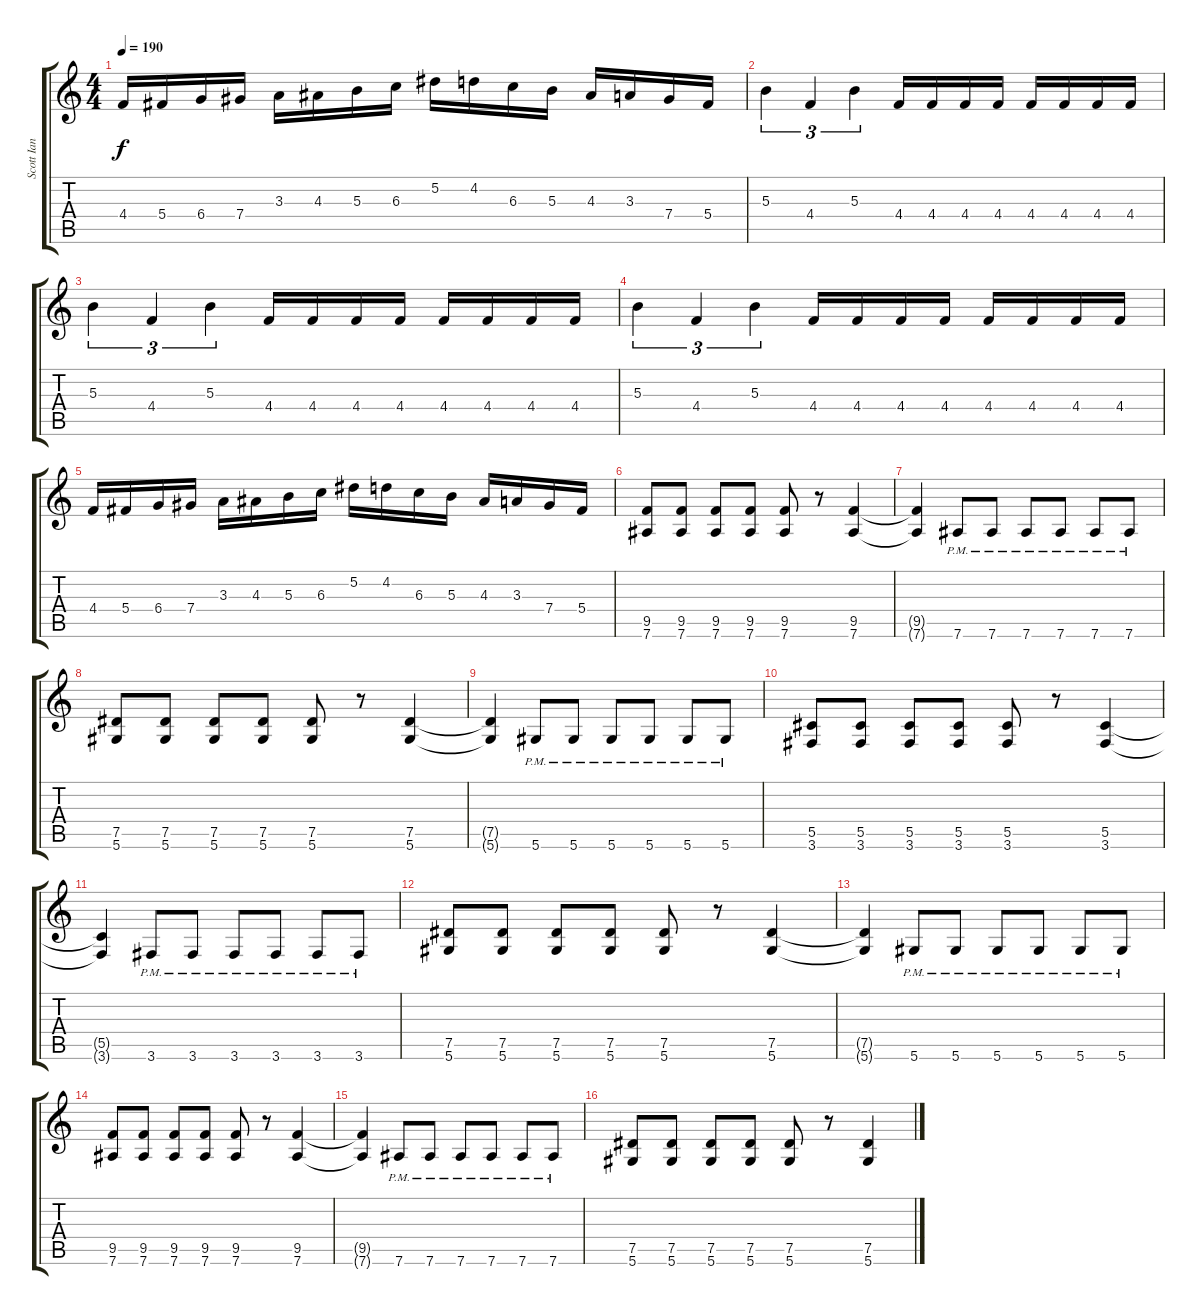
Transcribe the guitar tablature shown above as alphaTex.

\track ("Scott Ian" "Scott Ian") {instrument distortionguitar}
\staff {score tabs}
\tuning (Eb4 Bb3 Gb3 Db3 Ab2 Eb2) {hide}
\ts (4 4)
\tempo 190
\clef g2
\ks c
4.4.16{dy f} 5.4.16 6.4.16 7.4.16 3.3.16 4.3.16 5.3.16 6.3.16 5.2.16 4.2.16 6.3.16 5.3.16 4.3.16 3.3.16 7.4.16 5.4.16 |
5.3.4{tu (3 2)} 4.4.4{tu (3 2)} 5.3.4{tu (3 2)} 4.4.16 4.4.16 4.4.16 4.4.16 4.4.16 4.4.16 4.4.16 4.4.16 |
5.3.4{tu (3 2)} 4.4.4{tu (3 2)} 5.3.4{tu (3 2)} 4.4.16 4.4.16 4.4.16 4.4.16 4.4.16 4.4.16 4.4.16 4.4.16 |
5.3.4{tu (3 2)} 4.4.4{tu (3 2)} 5.3.4{tu (3 2)} 4.4.16 4.4.16 4.4.16 4.4.16 4.4.16 4.4.16 4.4.16 4.4.16 |
4.4.16 5.4.16 6.4.16 7.4.16 3.3.16 4.3.16 5.3.16 6.3.16 5.2.16 4.2.16 6.3.16 5.3.16 4.3.16 3.3.16 7.4.16 5.4.16 |
(9.5 7.6).8 (9.5 7.6).8 (9.5 7.6).8 (9.5 7.6).8 (9.5 7.6).8 r.8 (9.5 7.6).4 |
(9.5{t} 7.6{t}).4 7.6{pm}.8 7.6{pm}.8 7.6{pm}.8 7.6{pm}.8 7.6{pm}.8 7.6{pm}.8 |
(7.5 5.6).8 (7.5 5.6).8 (7.5 5.6).8 (7.5 5.6).8 (7.5 5.6).8 r.8 (7.5 5.6).4 |
(7.5{t} 5.6{t}).4 5.6{pm}.8 5.6{pm}.8 5.6{pm}.8 5.6{pm}.8 5.6{pm}.8 5.6{pm}.8 |
(5.5 3.6).8 (5.5 3.6).8 (5.5 3.6).8 (5.5 3.6).8 (5.5 3.6).8 r.8 (5.5 3.6).4 |
(5.5{t} 3.6{t}).4 3.6{pm}.8 3.6{pm}.8 3.6{pm}.8 3.6{pm}.8 3.6{pm}.8 3.6{pm}.8 |
(7.5 5.6).8 (7.5 5.6).8 (7.5 5.6).8 (7.5 5.6).8 (7.5 5.6).8 r.8 (7.5 5.6).4 |
(7.5{t} 5.6{t}).4 5.6{pm}.8 5.6{pm}.8 5.6{pm}.8 5.6{pm}.8 5.6{pm}.8 5.6{pm}.8 |
(9.5 7.6).8 (9.5 7.6).8 (9.5 7.6).8 (9.5 7.6).8 (9.5 7.6).8 r.8 (9.5 7.6).4 |
(9.5{t} 7.6{t}).4 7.6{pm}.8 7.6{pm}.8 7.6{pm}.8 7.6{pm}.8 7.6{pm}.8 7.6{pm}.8 |
(7.5 5.6).8 (7.5 5.6).8 (7.5 5.6).8 (7.5 5.6).8 (7.5 5.6).8 r.8 (7.5 5.6).4
